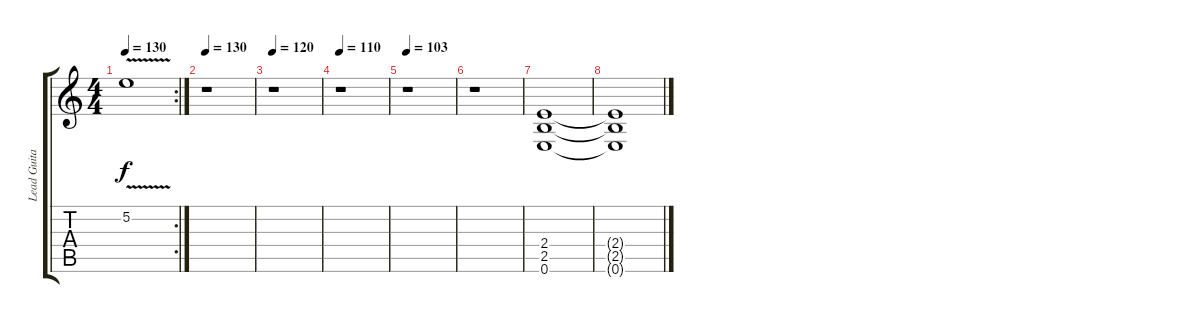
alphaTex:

\track ("Lead Guitar" "Lead Guita") {instrument acousticguitarsteel}
\staff {score tabs}
\tuning (E4 B3 G3 D3 A2 E2) {hide}
\rc 2
\ts (4 4)
\tempo 130
\clef g2
\ks c
5.2{v}.1{dy f} |
\tempo 130
r.1 |
\tempo 120
r.1 |
\tempo 110
r.1 |
\tempo 103
r.1 |
r.1 |
(2.4 2.5 0.6).1 |
(2.4{t} 2.5{t} 0.6{t}).1{volume 0}
